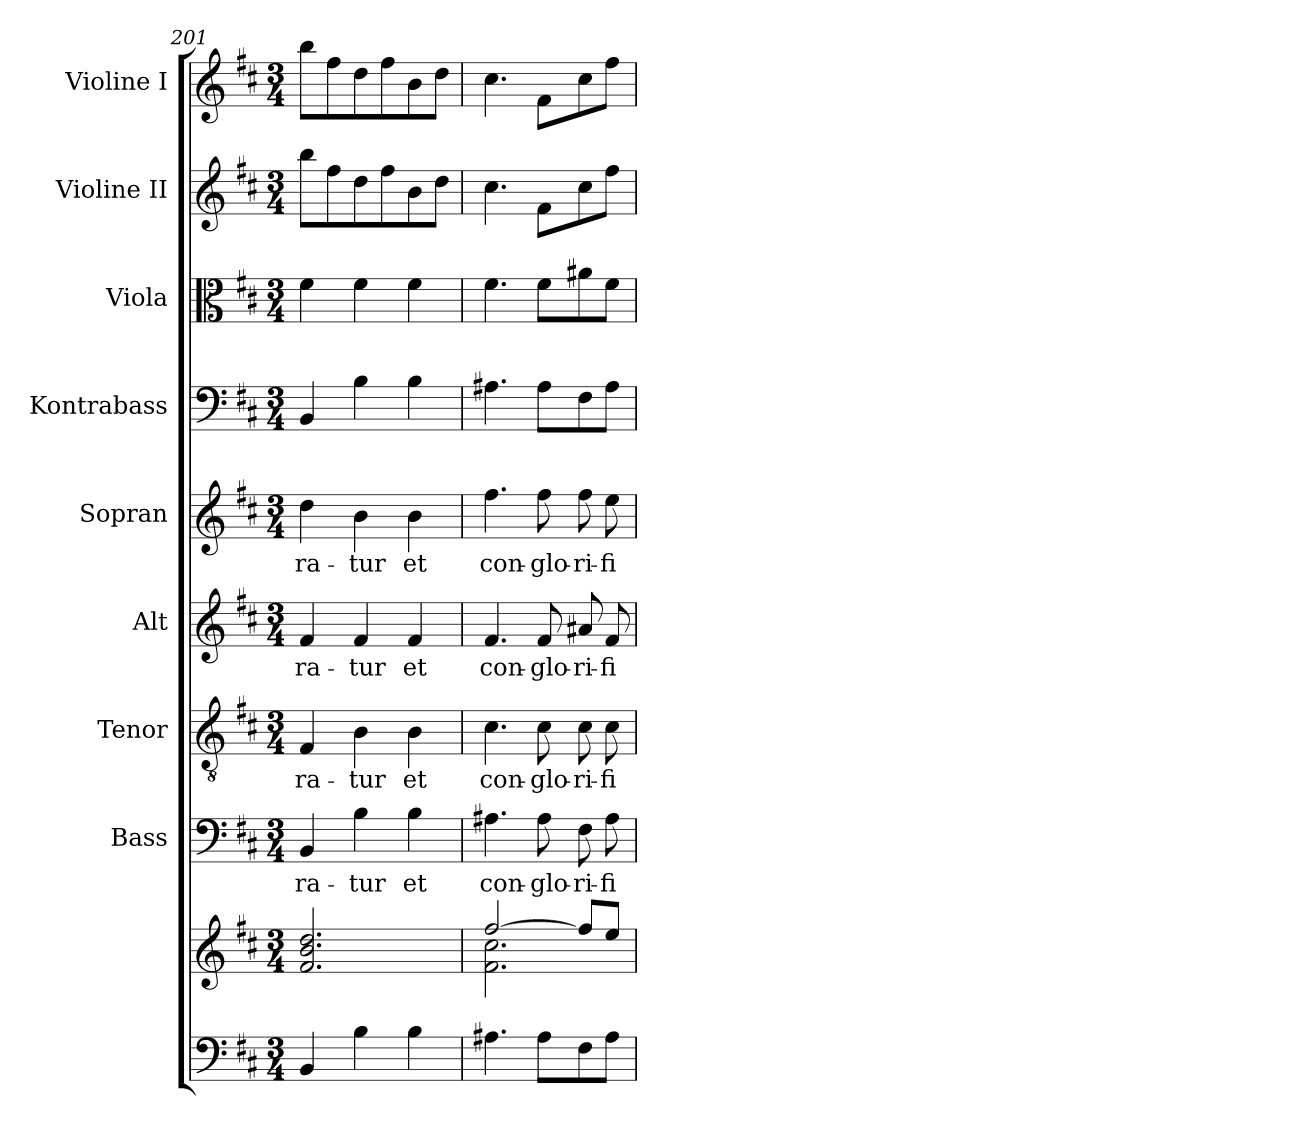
**kern	**kern	**kern	**text	**kern	**text	**kern	**text	**kern	**text	**kern	**kern	**kern	**kern
*part9	*part9	*part8	*part8	*part7	*part7	*part6	*part6	*part5	*part5	*part4	*part3	*part2	*part1
*staff10	*staff9	*staff8	*staff8	*staff7	*staff7	*staff6	*staff6	*staff5	*staff5	*staff4	*staff3	*staff2	*staff1
*	*	*I"Bass	*	*I"Tenor	*	*I"Alt	*	*I"Sopran	*	*I"Kontrabass	*I"Viola	*I"Violine II	*I"Violine I
*	*	*I'B.	*	*I'T.	*	*I'A.	*	*I'S.	*	*I'Kb.	*I'Vla.	*I'Vl. II	*I'Vl. I
*clefF4	*clefG2	*clefF4	*	*clefGv2	*	*clefG2	*	*clefG2	*	*clefF4	*clefC3	*clefG2	*clefG2
*	*	*	*	*	*	*	*	*	*	*ITrd7c12	*	*	*
*k[f#c#]	*k[f#c#]	*k[f#c#]	*	*k[f#c#]	*	*k[f#c#]	*	*k[f#c#]	*	*k[f#c#]	*k[f#c#]	*k[f#c#]	*k[f#c#]
*D:	*D:	*D:	*	*D:	*	*D:	*	*D:	*	*D:	*D:	*D:	*D:
*M3/4	*M3/4	*M3/4	*	*M3/4	*	*M3/4	*	*M3/4	*	*M3/4	*M3/4	*M3/4	*M3/4
=201	=201	=201	=201	=201	=201	=201	=201	=201	=201	=201	=201	=201	=201
!	!	!	!LO:LY:b	!	!LO:LY:b	!	!LO:LY:b	!	!LO:LY:b	!	!	!	!
4BB/	2.f#/ 2.b/ 2.dd/	4BB/	-ra-	4F#/	-ra-	4f#/	-ra-	4dd\	-ra-	4BBB/	4f#\	8bb\L	8bb\L
.	.	.	.	.	.	.	.	.	.	.	.	8ff#\	8ff#\
!	!	!	!LO:LY:b	!	!LO:LY:b	!	!LO:LY:b	!	!LO:LY:b	!	!	!	!
4B\	.	4B\	-tur	4B\	-tur	4f#/	-tur	4b\	-tur	4BB\	4f#\	8dd\	8dd\
.	.	.	.	.	.	.	.	.	.	.	.	8ff#\	8ff#\
!	!	!	!LO:LY:b	!	!LO:LY:b	!	!LO:LY:b	!	!LO:LY:b	!	!	!	!
4B\	.	4B\	et	4B\	et	4f#/	et	4b\	et	4BB\	4f#\	8b\	8b\
.	.	.	.	.	.	.	.	.	.	.	.	8dd\J	8dd\J
=202	=202	=202	=202	=202	=202	=202	=202	=202	=202	=202	=202	=202	=202
*	*^	*	*	*	*	*	*	*	*	*	*	*	*
!	!	!	!	!LO:LY:b	!	!LO:LY:b	!	!LO:LY:b	!	!LO:LY:b	!	!	!	!
4.A#X\	[>2ff#/	2.f#\ 2.cc#\	4.A#X\	con-	4.c#\	con-	4.f#/	con-	4.ff#\	con-	4.AA#X\	4.f#\	4.cc#\	4.cc#\
!	!	!	!	!LO:LY:b	!	!LO:LY:b	!	!LO:LY:b	!	!LO:LY:b	!	!	!	!
8A#\L	.	.	8A#\	-glo-	8c#\	-glo-	8f#/	-glo-	8ff#\	-glo-	8AA#\L	8f#\L	8f#\L	8f#\L
!	!	!	!	!LO:LY:b	!	!LO:LY:b	!	!LO:LY:b	!	!LO:LY:b	!	!	!	!
8F#\	8ff#/L]	.	8F#\	-ri-	8c#\	-ri-	8a#X/	-ri-	8ff#\	-ri-	8FF#\	8a#X\	8cc#\	8cc#\
!	!	!	!	!LO:LY:b	!	!LO:LY:b	!	!LO:LY:b	!	!LO:LY:b	!	!	!	!
8A#\J	8ee/J	.	8A#\	-fi-	8c#\	-fi-	8f#/	-fi-	8ee\	-fi-	8AA#\J	8f#\J	8ff#\J	8ff#\J
*	*v	*v	*	*	*	*	*	*	*	*	*	*	*	*
=	=	=	=	=	=	=	=	=	=	=	=	=	=
*-	*-	*-	*-	*-	*-	*-	*-	*-	*-	*-	*-	*-	*-
